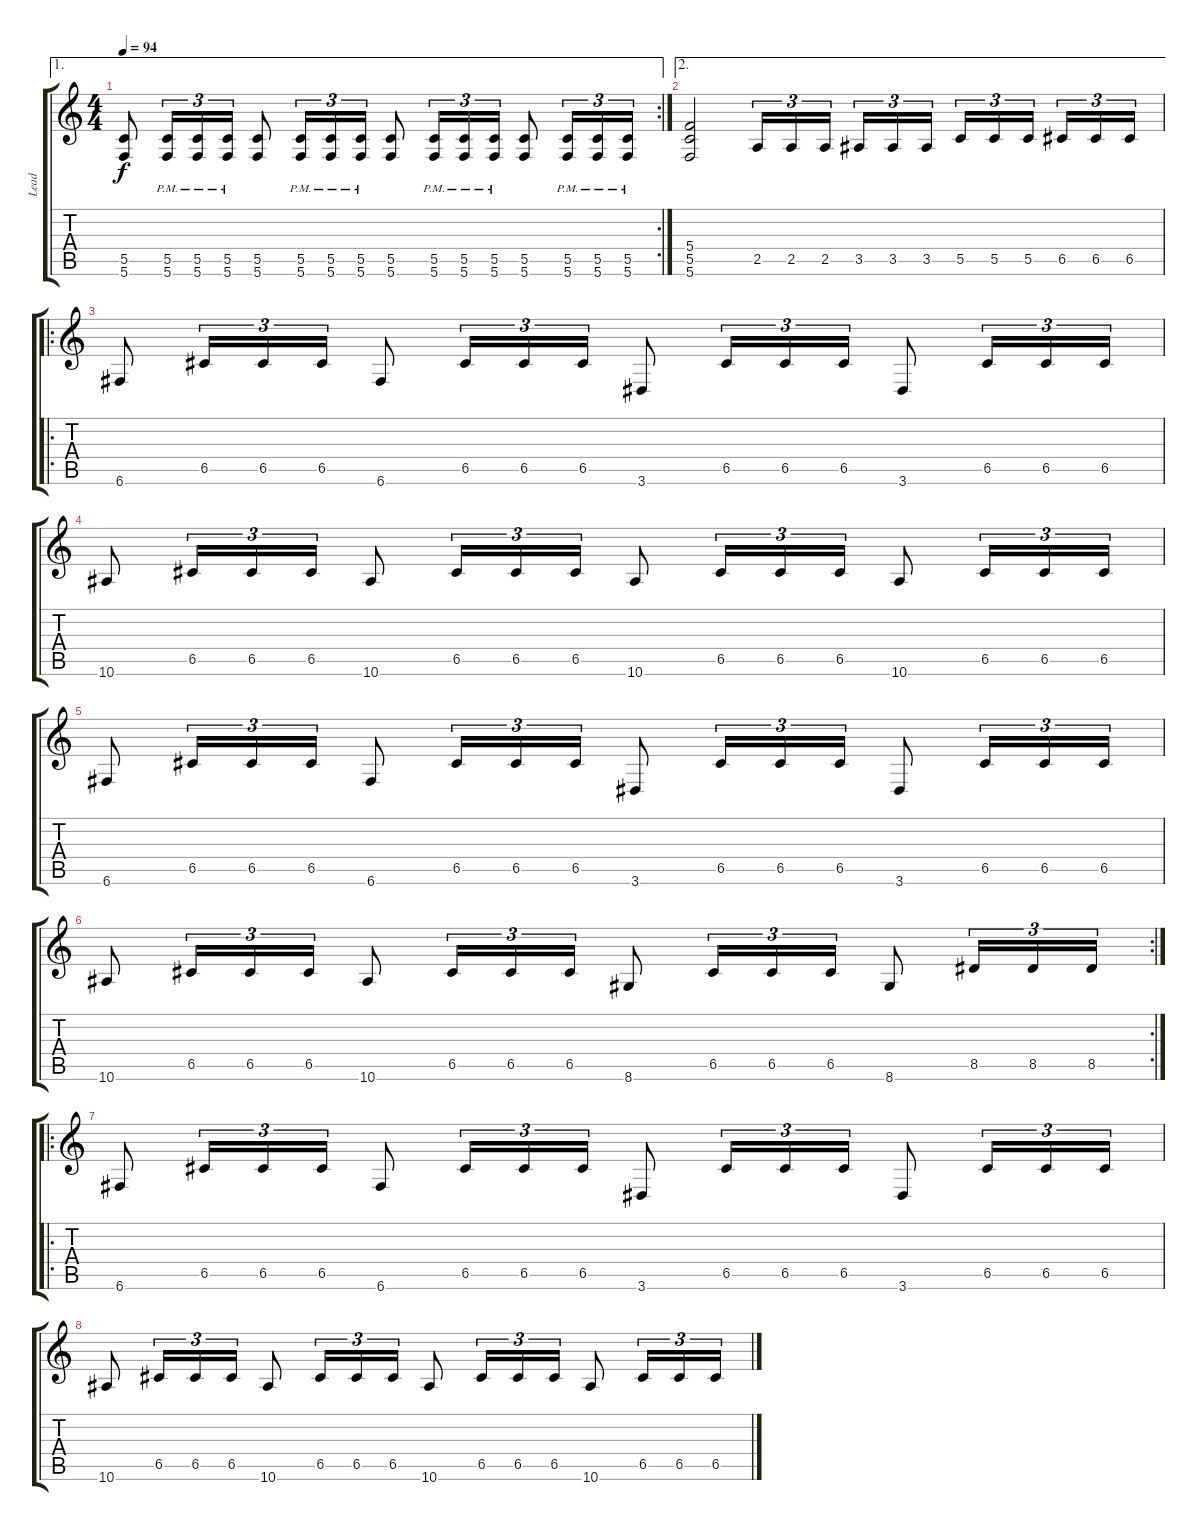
\track ("Lead" "Lead") {instrument overdrivenguitar}
\staff {score tabs}
\tuning (D4 A3 F3 C3 G2 C2) {hide}
\ae 1
\rc 2
\ts (4 4)
\tempo 94
\clef g2
\ks c
(5.5 5.6).8{dy f} (5.5{pm} 5.6{pm}).16{tu (3 2)} (5.5{pm} 5.6{pm}).16{tu (3 2)} (5.5{pm} 5.6{pm}).16{tu (3 2)} (5.5 5.6).8 (5.5{pm} 5.6{pm}).16{tu (3 2)} (5.5{pm} 5.6{pm}).16{tu (3 2)} (5.5{pm} 5.6{pm}).16{tu (3 2)} (5.5 5.6).8 (5.5{pm} 5.6{pm}).16{tu (3 2)} (5.5{pm} 5.6{pm}).16{tu (3 2)} (5.5{pm} 5.6{pm}).16{tu (3 2)} (5.5 5.6).8 (5.5{pm} 5.6{pm}).16{tu (3 2)} (5.5{pm} 5.6{pm}).16{tu (3 2)} (5.5{pm} 5.6{pm}).16{tu (3 2)} |
\ae 2
(5.4 5.5 5.6).2 2.5.16{tu (3 2)} 2.5.16{tu (3 2)} 2.5.16{tu (3 2)} 3.5.16{tu (3 2)} 3.5.16{tu (3 2)} 3.5.16{tu (3 2)} 5.5.16{tu (3 2)} 5.5.16{tu (3 2)} 5.5.16{tu (3 2)} 6.5.16{tu (3 2)} 6.5.16{tu (3 2)} 6.5.16{tu (3 2)} |
\ro
6.6.8 6.5.16{tu (3 2)} 6.5.16{tu (3 2)} 6.5.16{tu (3 2)} 6.6.8 6.5.16{tu (3 2)} 6.5.16{tu (3 2)} 6.5.16{tu (3 2)} 3.6.8 6.5.16{tu (3 2)} 6.5.16{tu (3 2)} 6.5.16{tu (3 2)} 3.6.8 6.5.16{tu (3 2)} 6.5.16{tu (3 2)} 6.5.16{tu (3 2)} |
10.6.8 6.5.16{tu (3 2)} 6.5.16{tu (3 2)} 6.5.16{tu (3 2)} 10.6.8 6.5.16{tu (3 2)} 6.5.16{tu (3 2)} 6.5.16{tu (3 2)} 10.6.8 6.5.16{tu (3 2)} 6.5.16{tu (3 2)} 6.5.16{tu (3 2)} 10.6.8 6.5.16{tu (3 2)} 6.5.16{tu (3 2)} 6.5.16{tu (3 2)} |
6.6.8 6.5.16{tu (3 2)} 6.5.16{tu (3 2)} 6.5.16{tu (3 2)} 6.6.8 6.5.16{tu (3 2)} 6.5.16{tu (3 2)} 6.5.16{tu (3 2)} 3.6.8 6.5.16{tu (3 2)} 6.5.16{tu (3 2)} 6.5.16{tu (3 2)} 3.6.8 6.5.16{tu (3 2)} 6.5.16{tu (3 2)} 6.5.16{tu (3 2)} |
\rc 2
10.6.8 6.5.16{tu (3 2)} 6.5.16{tu (3 2)} 6.5.16{tu (3 2)} 10.6.8 6.5.16{tu (3 2)} 6.5.16{tu (3 2)} 6.5.16{tu (3 2)} 8.6.8 6.5.16{tu (3 2)} 6.5.16{tu (3 2)} 6.5.16{tu (3 2)} 8.6.8 8.5.16{tu (3 2)} 8.5.16{tu (3 2)} 8.5.16{tu (3 2)} |
\ro
6.6.8 6.5.16{tu (3 2)} 6.5.16{tu (3 2)} 6.5.16{tu (3 2)} 6.6.8 6.5.16{tu (3 2)} 6.5.16{tu (3 2)} 6.5.16{tu (3 2)} 3.6.8 6.5.16{tu (3 2)} 6.5.16{tu (3 2)} 6.5.16{tu (3 2)} 3.6.8 6.5.16{tu (3 2)} 6.5.16{tu (3 2)} 6.5.16{tu (3 2)} |
10.6.8 6.5.16{tu (3 2)} 6.5.16{tu (3 2)} 6.5.16{tu (3 2)} 10.6.8 6.5.16{tu (3 2)} 6.5.16{tu (3 2)} 6.5.16{tu (3 2)} 10.6.8 6.5.16{tu (3 2)} 6.5.16{tu (3 2)} 6.5.16{tu (3 2)} 10.6.8 6.5.16{tu (3 2)} 6.5.16{tu (3 2)} 6.5.16{tu (3 2)}
